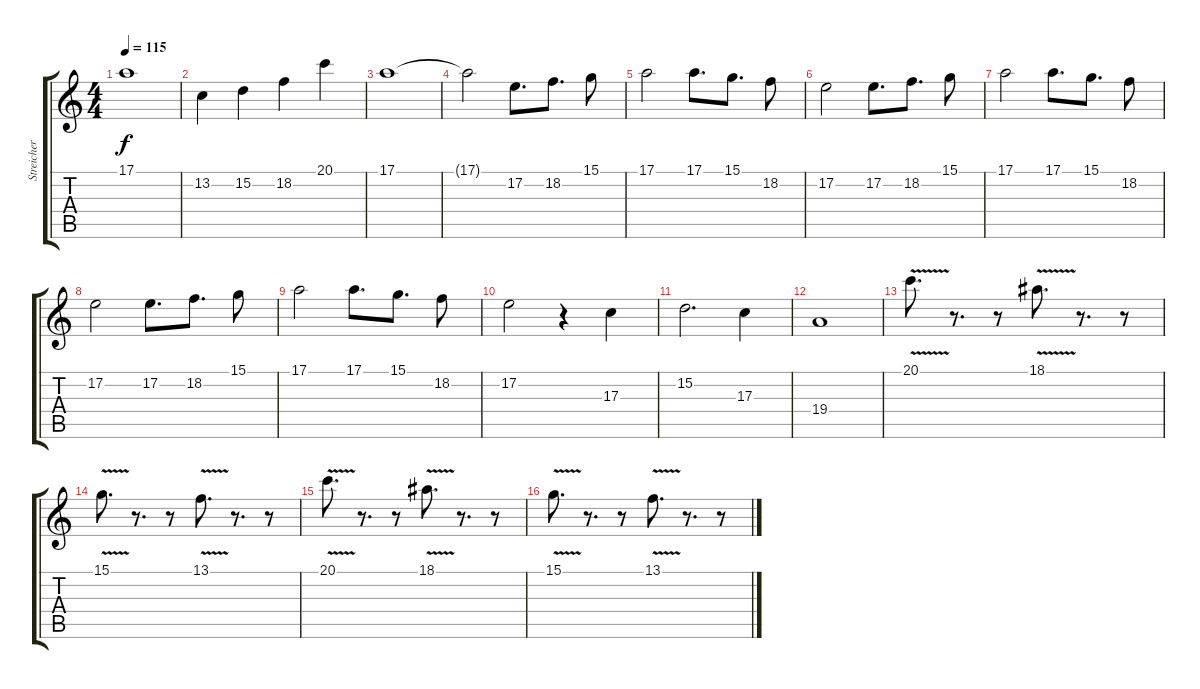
\track ("Streicher" "Streicher") {instrument stringensemble1}
\staff {score tabs}
\tuning (E4 B3 G3 D3 A2 E2) {hide}
\ts (4 4)
\tempo 115
\clef g2
\ks c
17.1.1{dy f} |
13.2.4 15.2.4 18.2.4 20.1.4 |
17.1.1 |
17.1{t}.2 17.2.8{d} 18.2.8{d} 15.1.8 |
17.1.2 17.1.8{d} 15.1.8{d} 18.2.8 |
17.2.2 17.2.8{d} 18.2.8{d} 15.1.8 |
17.1.2 17.1.8{d} 15.1.8{d} 18.2.8 |
17.2.2 17.2.8{d} 18.2.8{d} 15.1.8 |
17.1.2 17.1.8{d} 15.1.8{d} 18.2.8 |
17.2.2 r.4 17.3.4 |
15.2.2{d} 17.3.4 |
19.4.1 |
20.1{v}.8{d} r.8{d} r.8 18.1{v}.8{d} r.8{d} r.8 |
15.1{v}.8{d} r.8{d} r.8 13.1{v}.8{d} r.8{d} r.8 |
20.1{v}.8{d} r.8{d} r.8 18.1{v}.8{d} r.8{d} r.8 |
15.1{v}.8{d} r.8{d} r.8 13.1{v}.8{d} r.8{d} r.8
